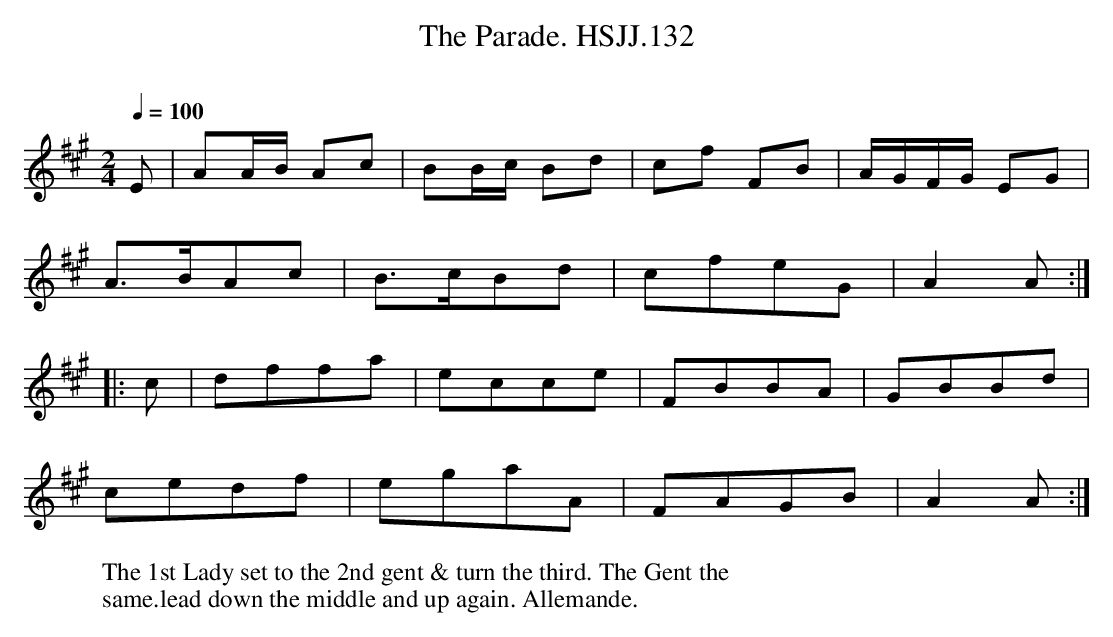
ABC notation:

X:1
T:Parade. HSJJ.132, The
M:2/4
L:1/8
Q:1/4=100
O:
W:The 1st Lady set to the 2nd gent & turn the third. The Gent the
W:same.lead down the middle and up again. Allemande.
K:A
E|AA/B/ Ac|BB/c/ Bd|cf FB|A/G/F/G/ EG|
A>BAc|B>cBd|cfeG|A2A:|
|:c|dffa|ecce|FBBA|GBBd|
cedf|egaA|FAGB|A2A:|
